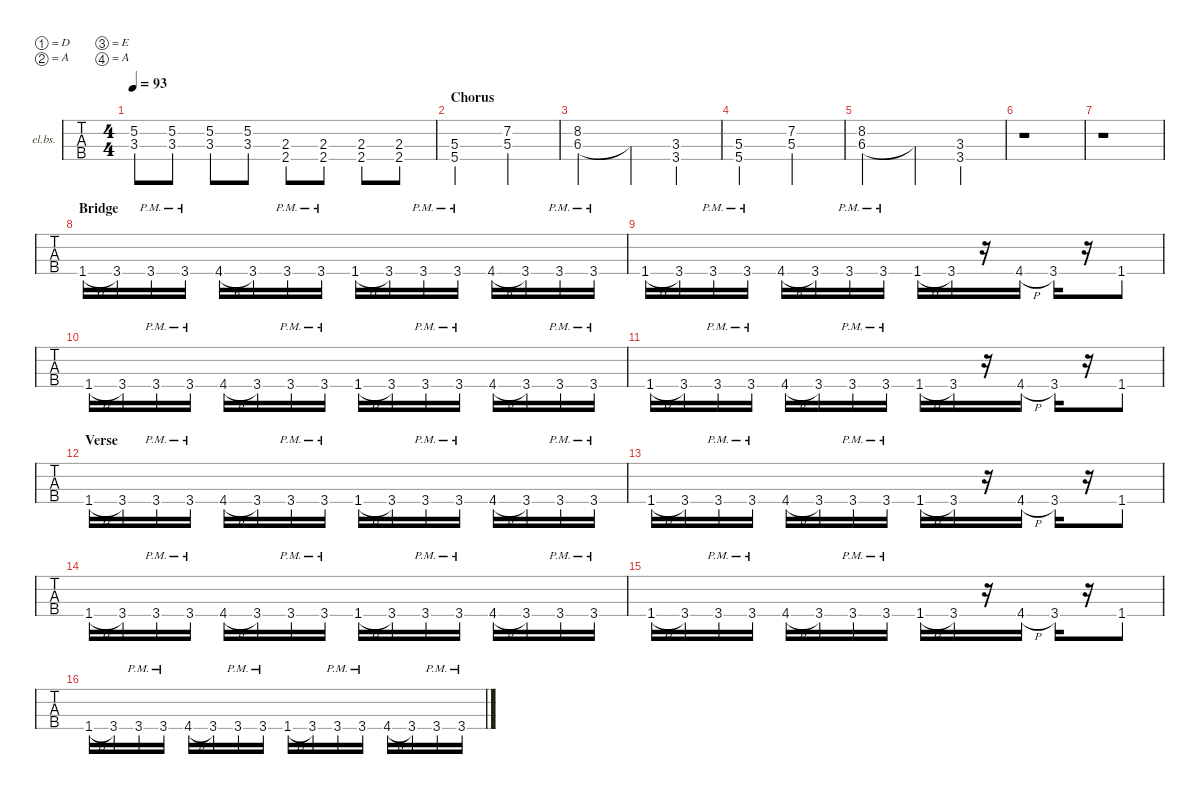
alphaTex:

\defaultSystemsLayout 4
\hideDynamics
\bracketExtendMode nobrackets
\firstSystemTrackNameOrientation horizontal
\otherSystemsTrackNameOrientation horizontal
\track ("Electric Bass" "el.bs.") {instrument electricbassfinger}
\staff {tabs}
\tuning (D3 A2 E2 A1)
\ts (4 4)
\scale
1.09919
\tempo 93
\accidentals auto
\clef f4
\ottava regular
\simile none
\ks c
(5.2 3.3).8{dy f} (5.2 3.3).8 (5.2 3.3).8 (5.2 3.3).8 (2.3{acc #} 2.4).8 (2.3{acc #} 2.4).8 (2.3{acc #} 2.4).8 (2.3{acc #} 2.4).8 |
\section ("" "Chorus")
\scale
0.977463 (5.3 5.4).2 (7.2 5.3).2 |
\scale
0.945884 (8.2 6.3{acc #}).2 6.3{t acc #}.4 (3.3 3.4).4 |
\scale
0.977463 (5.3 5.4).2 (7.2 5.3).2 |
\scale
1.06761 (8.2 6.3{acc #}).2 6.3{t acc #}.4 (3.3 3.4).4 |
\scale
0.977463 r.1 |
\scale
0.977463 r.1 |
\section ("" "Bridge")
\scale
0.977463 1.4{h acc #}.16 3.4.16 3.4{pm}.16 3.4{pm}.16 4.4{h acc #}.16 3.4.16 3.4{pm}.16 3.4{pm}.16 1.4{h acc #}.16 3.4.16 3.4{pm}.16 3.4{pm}.16 4.4{h acc #}.16 3.4.16 3.4{pm}.16 3.4{pm}.16 |
\scale
1.09129 1.4{h acc #}.16 3.4.16 3.4{pm}.16 3.4{pm}.16 4.4{h acc #}.16 3.4.16 3.4{pm}.16 3.4{pm}.16 1.4{h acc #}.16 3.4.16 r.16 4.4{h acc #}.16 3.4.16 r.16 1.4{acc #}.8 |
\scale
0.969568 1.4{h acc #}.16 3.4.16 3.4{pm}.16 3.4{pm}.16 4.4{h acc #}.16 3.4.16 3.4{pm}.16 3.4{pm}.16 1.4{h acc #}.16 3.4.16 3.4{pm}.16 3.4{pm}.16 4.4{h acc #}.16 3.4.16 3.4{pm}.16 3.4{pm}.16 |
\scale
0.969568 1.4{h acc #}.16 3.4.16 3.4{pm}.16 3.4{pm}.16 4.4{h acc #}.16 3.4.16 3.4{pm}.16 3.4{pm}.16 1.4{h acc #}.16 3.4.16 r.16 4.4{h acc #}.16 3.4.16 r.16 1.4{acc #}.8 |
\section ("" "Verse")
\scale
0.969568 1.4{h acc #}.16 3.4.16 3.4{pm}.16 3.4{pm}.16 4.4{h acc #}.16 3.4.16 3.4{pm}.16 3.4{pm}.16 1.4{h acc #}.16 3.4.16 3.4{pm}.16 3.4{pm}.16 4.4{h acc #}.16 3.4.16 3.4{pm}.16 3.4{pm}.16 |
\scale
1.09129 1.4{h acc #}.16 3.4.16 3.4{pm}.16 3.4{pm}.16 4.4{h acc #}.16 3.4.16 3.4{pm}.16 3.4{pm}.16 1.4{h acc #}.16 3.4.16 r.16 4.4{h acc #}.16 3.4.16 r.16 1.4{acc #}.8 |
\scale
0.969568 1.4{h acc #}.16 3.4.16 3.4{pm}.16 3.4{pm}.16 4.4{h acc #}.16 3.4.16 3.4{pm}.16 3.4{pm}.16 1.4{h acc #}.16 3.4.16 3.4{pm}.16 3.4{pm}.16 4.4{h acc #}.16 3.4.16 3.4{pm}.16 3.4{pm}.16 |
\scale
0.969568 1.4{h acc #}.16 3.4.16 3.4{pm}.16 3.4{pm}.16 4.4{h acc #}.16 3.4.16 3.4{pm}.16 3.4{pm}.16 1.4{h acc #}.16 3.4.16 r.16 4.4{h acc #}.16 3.4.16 r.16 1.4{acc #}.8 |
\scale
0.969568 1.4{h acc #}.16 3.4.16 3.4{pm}.16 3.4{pm}.16 4.4{h acc #}.16 3.4.16 3.4{pm}.16 3.4{pm}.16 1.4{h acc #}.16 3.4.16 3.4{pm}.16 3.4{pm}.16 4.4{h acc #}.16 3.4.16 3.4{pm}.16 3.4{pm}.16
